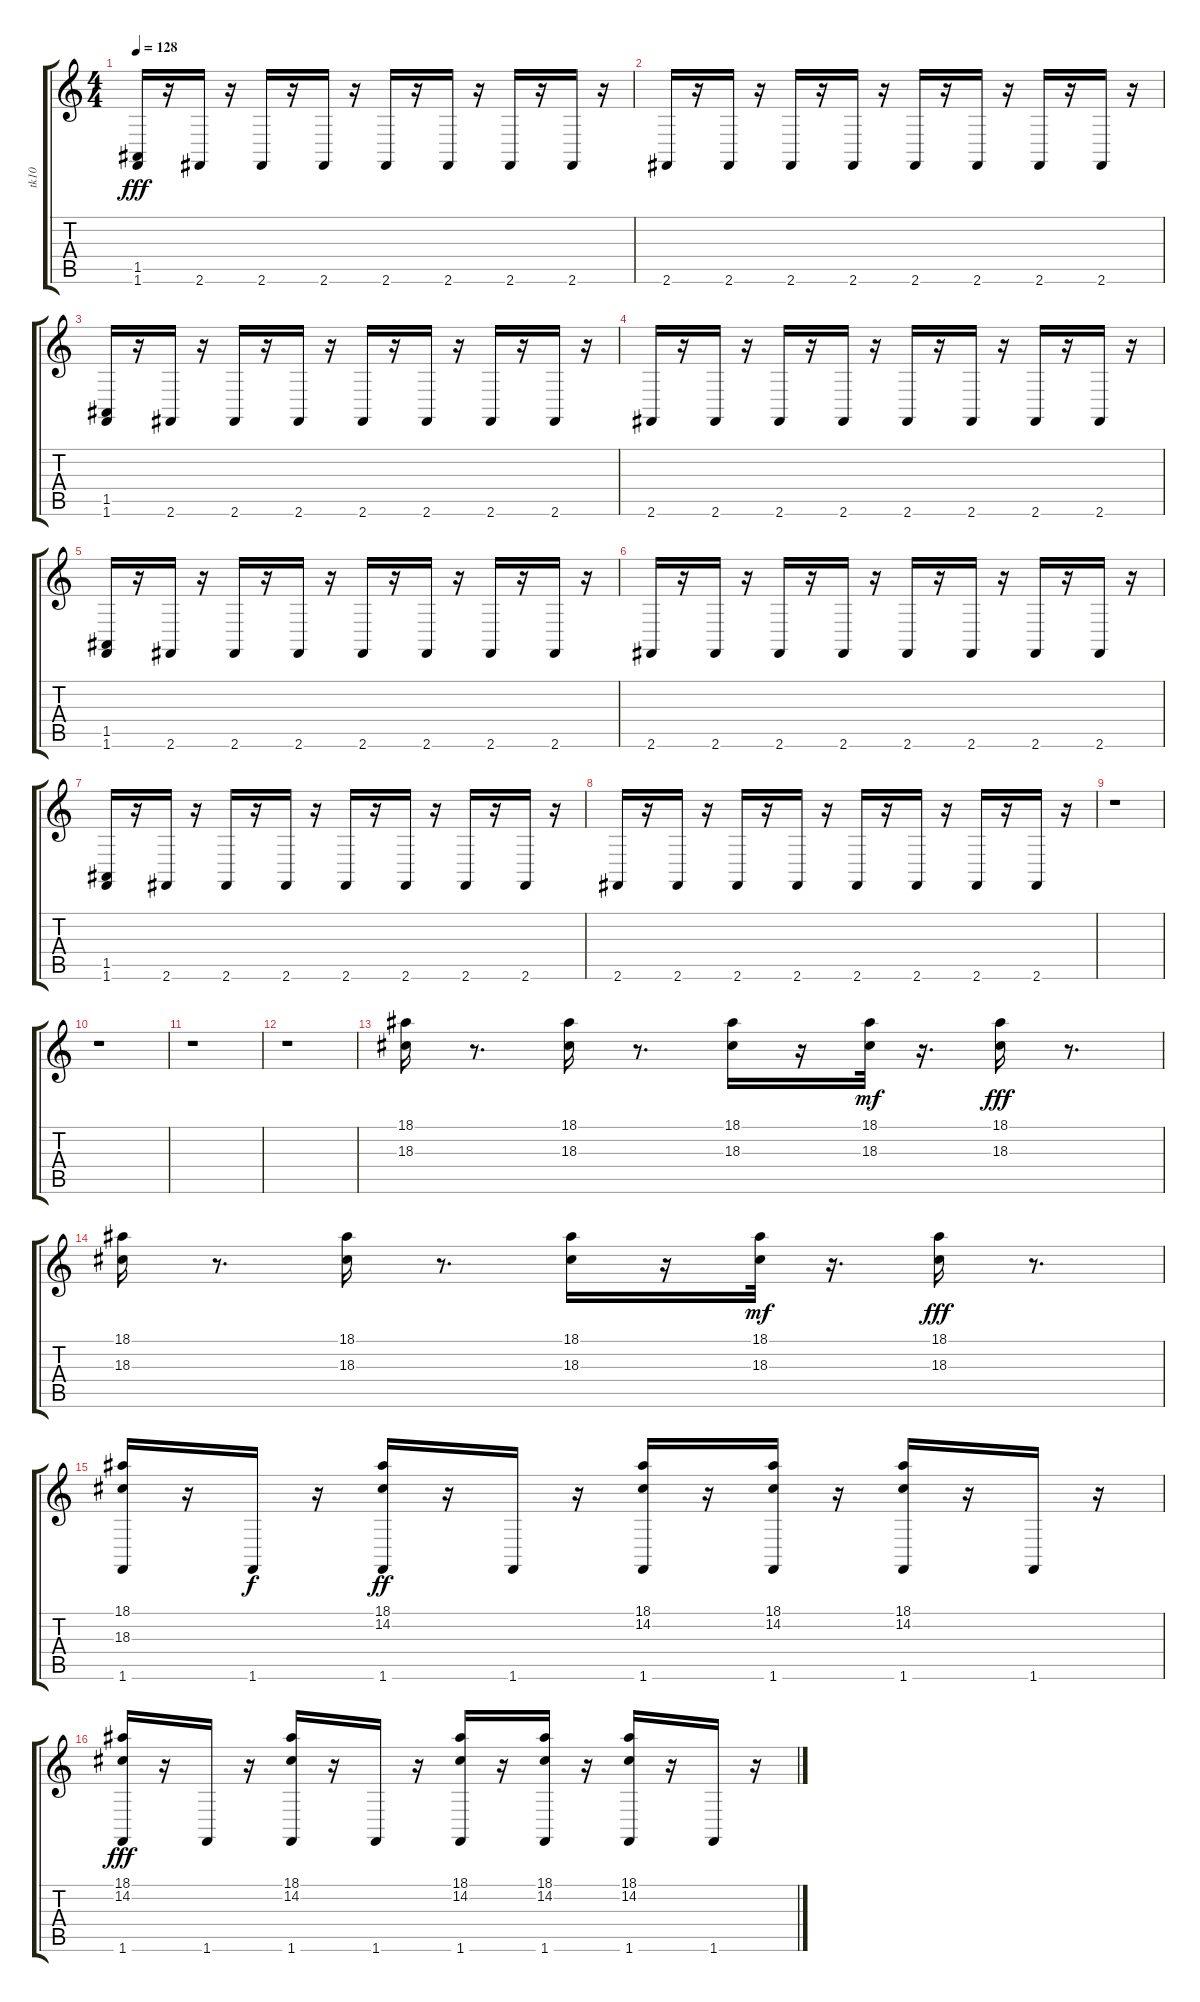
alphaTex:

\track ("tk10" "tk10") {instrument acousticgrandpiano}
\staff {score tabs}
\tuning (E4 B3 G3 D3 A2 E2) {hide}
\ts (4 4)
\tempo 128
\clef g2
\ks c
(1.5 1.6).16{dy fff} r.16 2.6.16 r.16 2.6.16 r.16 2.6.16 r.16 2.6.16 r.16 2.6.16 r.16 2.6.16 r.16 2.6.16 r.16 |
2.6.16 r.16 2.6.16 r.16 2.6.16 r.16 2.6.16 r.16 2.6.16 r.16 2.6.16 r.16 2.6.16 r.16 2.6.16 r.16 |
(1.5 1.6).16 r.16 2.6.16 r.16 2.6.16 r.16 2.6.16 r.16 2.6.16 r.16 2.6.16 r.16 2.6.16 r.16 2.6.16 r.16 |
2.6.16 r.16 2.6.16 r.16 2.6.16 r.16 2.6.16 r.16 2.6.16 r.16 2.6.16 r.16 2.6.16 r.16 2.6.16 r.16 |
(1.5 1.6).16 r.16 2.6.16 r.16 2.6.16 r.16 2.6.16 r.16 2.6.16 r.16 2.6.16 r.16 2.6.16 r.16 2.6.16 r.16 |
2.6.16 r.16 2.6.16 r.16 2.6.16 r.16 2.6.16 r.16 2.6.16 r.16 2.6.16 r.16 2.6.16 r.16 2.6.16 r.16 |
(1.5 1.6).16 r.16 2.6.16 r.16 2.6.16 r.16 2.6.16 r.16 2.6.16 r.16 2.6.16 r.16 2.6.16 r.16 2.6.16 r.16 |
2.6.16 r.16 2.6.16 r.16 2.6.16 r.16 2.6.16 r.16 2.6.16 r.16 2.6.16 r.16 2.6.16 r.16 2.6.16 r.16 |
r.1 |
r.1 |
r.1 |
r.1 |
(18.1 18.3).16 r.8{d} (18.1 18.3).16 r.8{d} (18.1 18.3).16 r.16 (18.1 18.3).32{dy mf} r.16{d} (18.1 18.3).16{dy fff} r.8{d} |
(18.1 18.3).16 r.8{d} (18.1 18.3).16 r.8{d} (18.1 18.3).16 r.16 (18.1 18.3).32{dy mf} r.16{d} (18.1 18.3).16{dy fff} r.8{d} |
(18.1 18.3 1.6).16 r.16 1.6.16{dy f} r.16 (18.1 14.2 1.6).16{dy ff} r.16 1.6.16 r.16 (18.1 14.2 1.6).16 r.16 (18.1 14.2 1.6).16 r.16 (18.1 14.2 1.6).16 r.16 1.6.16 r.16 |
(18.1 14.2 1.6).16{dy fff} r.16 1.6.16 r.16 (18.1 14.2 1.6).16 r.16 1.6.16 r.16 (18.1 14.2 1.6).16 r.16 (18.1 14.2 1.6).16 r.16 (18.1 14.2 1.6).16 r.16 1.6.16 r.16
